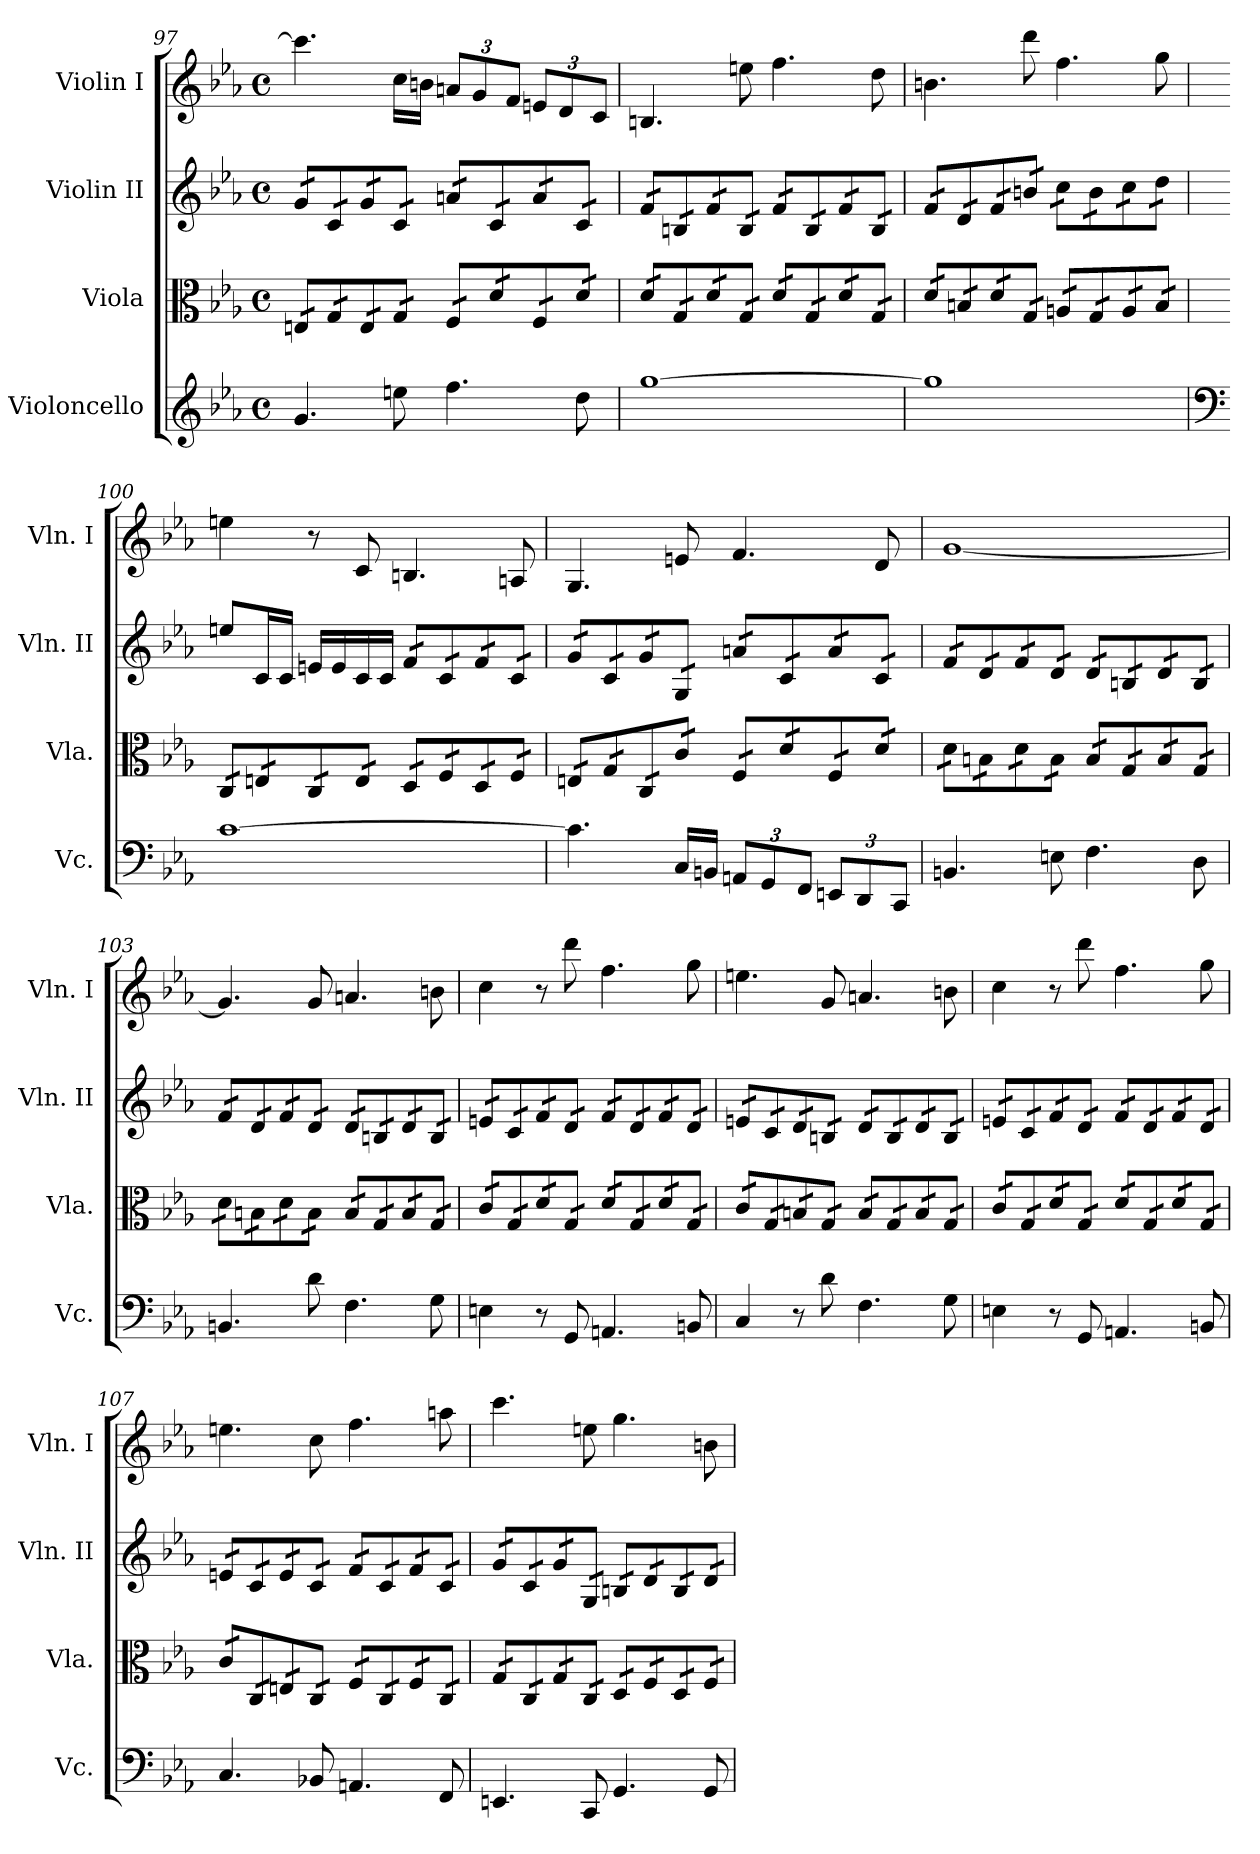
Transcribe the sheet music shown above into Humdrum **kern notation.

**kern	**kern	**kern	**kern
*part4	*part3	*part2	*part1
*staff4	*staff3	*staff2	*staff1
*I"Violoncello	*I"Viola	*I"Violin II	*I"Violin I
*I'Vc.	*I'Vla.	*I'Vln. II	*I'Vln. I
*clefG2	*clefC3	*clefG2	*clefG2
*k[b-e-a-]	*k[b-e-a-]	*k[b-e-a-]	*k[b-e-a-]
*E-:	*E-:	*E-:	*E-:
*M4/4	*M4/4	*M4/4	*M4/4
*met(c)	*met(c)	*met(c)	*met(c)
=97	=97	=97	=97
*	*tremolo	*	*
*	*	*tremolo	*
4.g/	16En/LL	16g/LL	4.ccc\]
.	16En/	16g/	.
.	16G/	16c/	.
.	16G/	16c/	.
.	16E/	16g/	.
.	16E/	16g/	.
8een\	16G/	16c/	16cc\LL
.	16G/JJ	16c/JJ	16bn\JJ
*	*	*	*Xbrackettup
4.ff\	16F/LL	16an/LL	12an/L
.	16F/	16an/	.
.	.	.	12g/
.	16d/	16c/	.
.	.	.	12f/J
.	16d/	16c/	.
.	16F/	16a/	12en/L
.	16F/	16a/	.
.	.	.	12d/
8dd\	16d/	16c/	.
.	.	.	12c/J
.	16d/JJ	16c/JJ	.
=98	=98	=98	=98
[1gg	16d/LL	16f/LL	4.Bn/
.	16d/	16f/	.
.	16G/	16Bn/	.
.	16G/	16Bn/	.
.	16d/	16f/	.
.	16d/	16f/	.
.	16G/	16B/	8een\
.	16G/JJ	16B/JJ	.
.	16d/LL	16f/LL	4.ff\
.	16d/	16f/	.
.	16G/	16B/	.
.	16G/	16B/	.
.	16d/	16f/	.
.	16d/	16f/	.
.	16G/	16B/	8dd\
.	16G/JJ	16B/JJ	.
=99	=99	=99	=99
1gg]	16d/LL	16f/LL	4.bn\
.	16d/	16f/	.
.	16Bn/	16d/	.
.	16Bn/	16d/	.
.	16d/	16f/	.
.	16d/	16f/	.
.	16G/	16bn/	8ddd\
.	16G/JJ	16bn/JJ	.
.	16An/LL	16cc\LL	4.ff\
.	16An/	16cc\	.
.	16G/	16b\	.
.	16G/	16b\	.
.	16A/	16cc\	.
.	16A/	16cc\	.
.	16B/	16dd\	8gg\
.	16B/JJ	16dd\JJ	.
*	*	*Xtremolo	*
=100	=100	=100	=100
*clefF4	*	*	*
[1c	16C/LL	8een/L	4een\
.	16C/	.	.
.	16En/	16c/L	.
.	16En/	16c/JJ	.
.	16C/	16en/LL	8r
.	16C/	16e/	.
.	16E/	16c/	8c/
.	16E/JJ	16c/JJ	.
*	*	*tremolo	*
.	16D/LL	16f/LL	4.Bn/
.	16D/	16f/	.
.	16F/	16c/	.
.	16F/	16c/	.
.	16D/	16f/	.
.	16D/	16f/	.
.	16F/	16c/	8An/
.	16F/JJ	16c/JJ	.
=101	=101	=101	=101
4.c\]	16En/LL	16g/LL	4.G/
.	16En/	16g/	.
.	16G/	16c/	.
.	16G/	16c/	.
.	16C/	16g/	.
.	16C/	16g/	.
16C/LL	16c/	16G/	8en/
16BBn/JJ	16c/JJ	16G/JJ	.
*Xbrackettup	*	*	*
12AAn/L	16F/LL	16an/LL	4.f/
.	16F/	16an/	.
12GG/	.	.	.
.	16d/	16c/	.
12FF/J	.	.	.
.	16d/	16c/	.
12EEn/L	16F/	16a/	.
.	16F/	16a/	.
12DD/	.	.	.
.	16d/	16c/	8d/
12CC/J	.	.	.
.	16d/JJ	16c/JJ	.
=102	=102	=102	=102
4.BBn/	16d\LL	16f/LL	[1g
.	16d\	16f/	.
.	16Bn\	16d/	.
.	16Bn\	16d/	.
.	16d\	16f/	.
.	16d\	16f/	.
8En\	16B\	16d/	.
.	16B\JJ	16d/JJ	.
4.F\	16B/LL	16d/LL	.
.	16B/	16d/	.
.	16G/	16Bn/	.
.	16G/	16Bn/	.
.	16B/	16d/	.
.	16B/	16d/	.
8D\	16G/	16B/	.
.	16G/JJ	16B/JJ	.
=103	=103	=103	=103
4.BBn/	16d\LL	16f/LL	4.g/]
.	16d\	16f/	.
.	16Bn\	16d/	.
.	16Bn\	16d/	.
.	16d\	16f/	.
.	16d\	16f/	.
8d\	16B\	16d/	8g/
.	16B\JJ	16d/JJ	.
4.F\	16B/LL	16d/LL	4.an/
.	16B/	16d/	.
.	16G/	16Bn/	.
.	16G/	16Bn/	.
.	16B/	16d/	.
.	16B/	16d/	.
8G\	16G/	16B/	8bn\
.	16G/JJ	16B/JJ	.
=104	=104	=104	=104
4En\	16c/LL	16en/LL	4cc\
.	16c/	16en/	.
.	16G/	16c/	.
.	16G/	16c/	.
8r	16d/	16f/	8r
.	16d/	16f/	.
8GG/	16G/	16d/	8ddd\
.	16G/JJ	16d/JJ	.
4.AAn/	16d/LL	16f/LL	4.ff\
.	16d/	16f/	.
.	16G/	16d/	.
.	16G/	16d/	.
.	16d/	16f/	.
.	16d/	16f/	.
8BBn/	16G/	16d/	8gg\
.	16G/JJ	16d/JJ	.
=105	=105	=105	=105
4C/	16c/LL	16en/LL	4.een\
.	16c/	16en/	.
.	16G/	16c/	.
.	16G/	16c/	.
8r	16Bn/	16d/	.
.	16Bn/	16d/	.
8d\	16G/	16Bn/	8g/
.	16G/JJ	16Bn/JJ	.
4.F\	16B/LL	16d/LL	4.an/
.	16B/	16d/	.
.	16G/	16B/	.
.	16G/	16B/	.
.	16B/	16d/	.
.	16B/	16d/	.
8G\	16G/	16B/	8bn\
.	16G/JJ	16B/JJ	.
=106	=106	=106	=106
4En\	16c/LL	16en/LL	4cc\
.	16c/	16en/	.
.	16G/	16c/	.
.	16G/	16c/	.
8r	16d/	16f/	8r
.	16d/	16f/	.
8GG/	16G/	16d/	8ddd\
.	16G/JJ	16d/JJ	.
4.AAn/	16d/LL	16f/LL	4.ff\
.	16d/	16f/	.
.	16G/	16d/	.
.	16G/	16d/	.
.	16d/	16f/	.
.	16d/	16f/	.
8BBn/	16G/	16d/	8gg\
.	16G/JJ	16d/JJ	.
=107	=107	=107	=107
4.C/	16c/LL	16en/LL	4.een\
.	16c/	16en/	.
.	16C/	16c/	.
.	16C/	16c/	.
.	16En/	16e/	.
.	16En/	16e/	.
8BB-X/	16C/	16c/	8cc\
.	16C/JJ	16c/JJ	.
4.AAn/	16F/LL	16f/LL	4.ff\
.	16F/	16f/	.
.	16C/	16c/	.
.	16C/	16c/	.
.	16F/	16f/	.
.	16F/	16f/	.
8FF/	16C/	16c/	8aan\
.	16C/JJ	16c/JJ	.
=108	=108	=108	=108
4.EEn/	16G/LL	16g/LL	4.ccc\
.	16G/	16g/	.
.	16C/	16c/	.
.	16C/	16c/	.
.	16G/	16g/	.
.	16G/	16g/	.
8CC/	16C/	16G/	8een\
.	16C/JJ	16G/JJ	.
4.GG/	16D/LL	16Bn/LL	4.gg\
.	16D/	16Bn/	.
.	16F/	16d/	.
.	16F/	16d/	.
.	16D/	16B/	.
.	16D/	16B/	.
8GG/	16F/	16d/	8bn\
.	16F/JJ	16d/JJ	.
*	*	*Xtremolo	*
*	*Xtremolo	*	*
=	=	=	=
*-	*-	*-	*-
